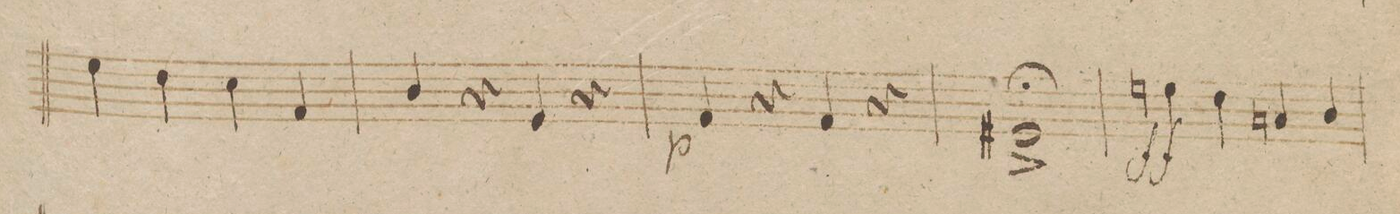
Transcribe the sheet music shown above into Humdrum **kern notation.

**kern	**dynam
*I"Viola.	*
*clefC3	*
*k[b-]	*
*met(c|)	*
*M2/2	*
4f\	.
4e\	.
4d\	.
4G/	.
=25	=25
4c/	.
4r	.
4F/	.
4r	.
=26	=26
4G/	p
4r	.
4G/	.
4r	.
=27	=27
1F#X/;^<	.
=28	=28
4fn\	ff
4e\	.
4Bn/	.
4c/	.
=29	=29
*-	*-
